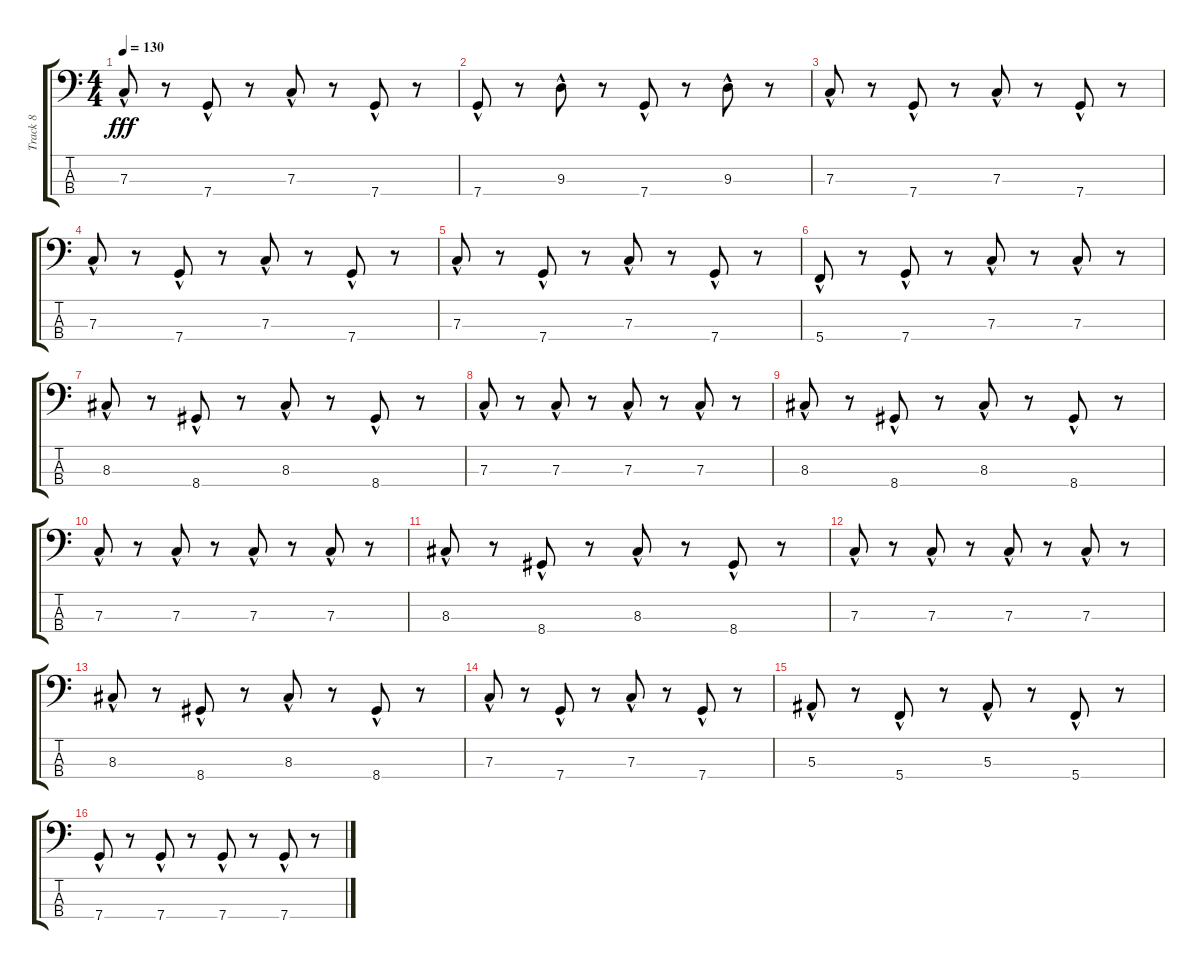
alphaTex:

\track ("Track 8" "Track 8") {instrument electricbassfinger bank 255}
\staff {score tabs}
\tuning (Eb2 Bb1 F1 C1) {hide}
\ts (4 4)
\tempo 130
\clef f4
\ks c
7.3{hac}.8{dy fff} r.8 7.4{hac}.8 r.8 7.3{hac}.8 r.8 7.4{hac}.8 r.8 |
7.4{hac}.8 r.8 9.3{hac}.8 r.8 7.4{hac}.8 r.8 9.3{hac}.8 r.8 |
7.3{hac}.8 r.8 7.4{hac}.8 r.8 7.3{hac}.8 r.8 7.4{hac}.8 r.8 |
7.3{hac}.8 r.8 7.4{hac}.8 r.8 7.3{hac}.8 r.8 7.4{hac}.8 r.8 |
7.3{hac}.8 r.8 7.4{hac}.8 r.8 7.3{hac}.8 r.8 7.4{hac}.8 r.8 |
5.4{hac}.8 r.8 7.4{hac}.8 r.8 7.3{hac}.8 r.8 7.3{hac}.8 r.8 |
8.3{hac}.8 r.8 8.4{hac}.8 r.8 8.3{hac}.8 r.8 8.4{hac}.8 r.8 |
7.3{hac}.8 r.8 7.3{hac}.8 r.8 7.3{hac}.8 r.8 7.3{hac}.8 r.8 |
8.3{hac}.8 r.8 8.4{hac}.8 r.8 8.3{hac}.8 r.8 8.4{hac}.8 r.8 |
7.3{hac}.8 r.8 7.3{hac}.8 r.8 7.3{hac}.8 r.8 7.3{hac}.8 r.8 |
8.3{hac}.8 r.8 8.4{hac}.8 r.8 8.3{hac}.8 r.8 8.4{hac}.8 r.8 |
7.3{hac}.8 r.8 7.3{hac}.8 r.8 7.3{hac}.8 r.8 7.3{hac}.8 r.8 |
8.3{hac}.8 r.8 8.4{hac}.8 r.8 8.3{hac}.8 r.8 8.4{hac}.8 r.8 |
7.3{hac}.8 r.8 7.4{hac}.8 r.8 7.3{hac}.8 r.8 7.4{hac}.8 r.8 |
5.3{hac}.8 r.8 5.4{hac}.8 r.8 5.3{hac}.8 r.8 5.4{hac}.8 r.8 |
7.4{hac}.8 r.8 7.4{hac}.8 r.8 7.4{hac}.8 r.8 7.4{hac}.8 r.8
